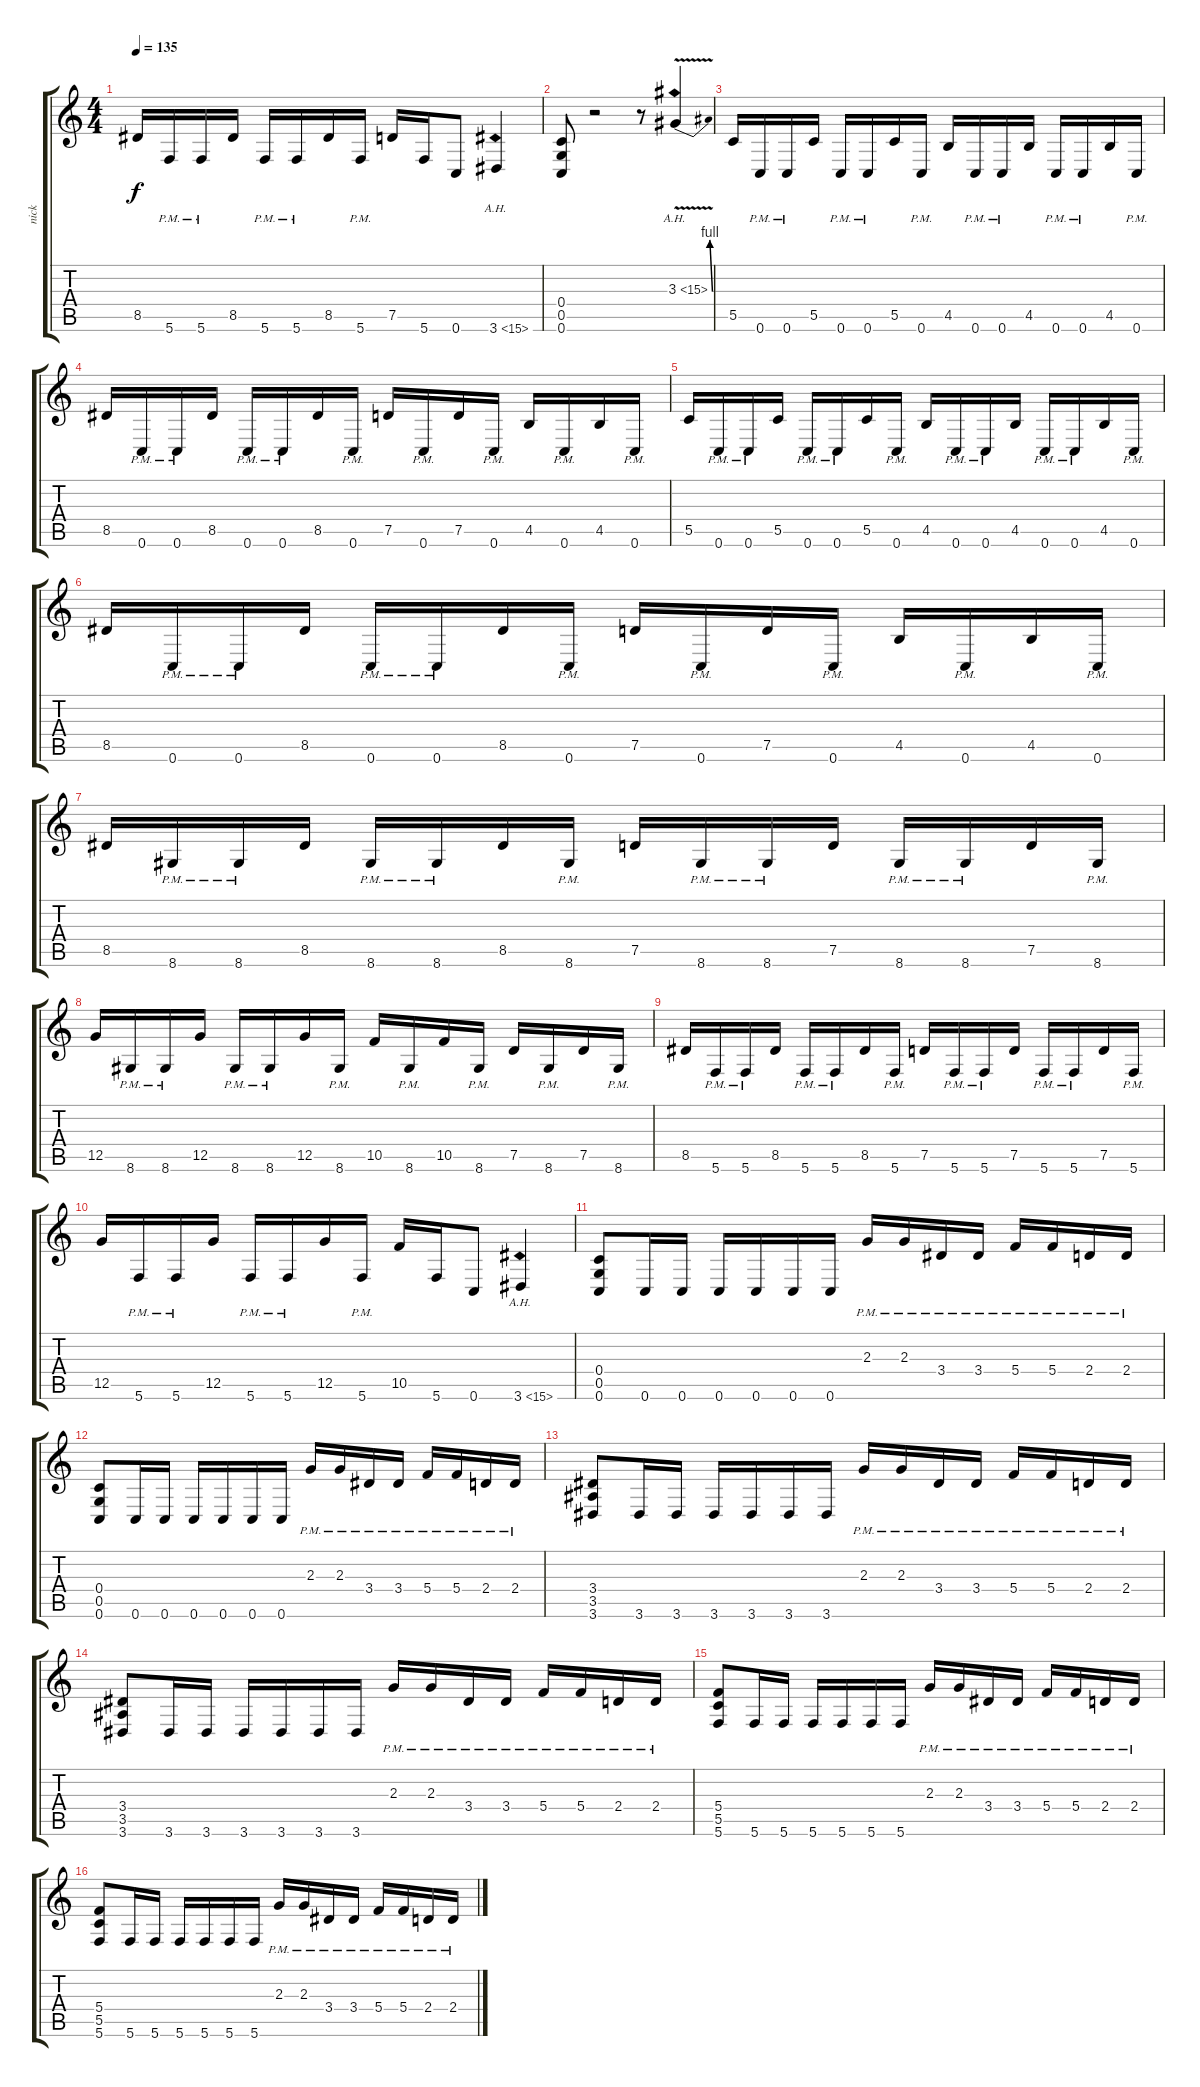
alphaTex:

\track ("nick" "nick") {instrument distortionguitar}
\staff {score tabs}
\tuning (D4 A3 F3 C3 G2 C2) {hide}
\ts (4 4)
\tempo 135
\clef g2
\ks c
8.5.16{dy f} 5.6{pm}.16 5.6{pm}.16 8.5.16 5.6{pm}.16 5.6{pm}.16 8.5.16 5.6{pm}.16 7.5.16 5.6.16 0.6.8 3.6{ah 12}.4 |
(0.4 0.5 0.6).8 r.2 r.8 3.3{be (bend 0 0 60 4) ah 12 v}.4 |
5.5.16 0.6{pm}.16 0.6{pm}.16 5.5.16 0.6{pm}.16 0.6{pm}.16 5.5.16 0.6{pm}.16 4.5.16 0.6{pm}.16 0.6{pm}.16 4.5.16 0.6{pm}.16 0.6{pm}.16 4.5.16 0.6{pm}.16 |
8.5.16 0.6{pm}.16 0.6{pm}.16 8.5.16 0.6{pm}.16 0.6{pm}.16 8.5.16 0.6{pm}.16 7.5.16 0.6{pm}.16 7.5.16 0.6{pm}.16 4.5.16 0.6{pm}.16 4.5.16 0.6{pm}.16 |
5.5.16 0.6{pm}.16 0.6{pm}.16 5.5.16 0.6{pm}.16 0.6{pm}.16 5.5.16 0.6{pm}.16 4.5.16 0.6{pm}.16 0.6{pm}.16 4.5.16 0.6{pm}.16 0.6{pm}.16 4.5.16 0.6{pm}.16 |
8.5.16 0.6{pm}.16 0.6{pm}.16 8.5.16 0.6{pm}.16 0.6{pm}.16 8.5.16 0.6{pm}.16 7.5.16 0.6{pm}.16 7.5.16 0.6{pm}.16 4.5.16 0.6{pm}.16 4.5.16 0.6{pm}.16 |
8.5.16 8.6{pm}.16 8.6{pm}.16 8.5.16 8.6{pm}.16 8.6{pm}.16 8.5.16 8.6{pm}.16 7.5.16 8.6{pm}.16 8.6{pm}.16 7.5.16 8.6{pm}.16 8.6{pm}.16 7.5.16 8.6{pm}.16 |
12.5.16 8.6{pm}.16 8.6{pm}.16 12.5.16 8.6{pm}.16 8.6{pm}.16 12.5.16 8.6{pm}.16 10.5.16 8.6{pm}.16 10.5.16 8.6{pm}.16 7.5.16 8.6{pm}.16 7.5.16 8.6{pm}.16 |
8.5.16 5.6{pm}.16 5.6{pm}.16 8.5.16 5.6{pm}.16 5.6{pm}.16 8.5.16 5.6{pm}.16 7.5.16 5.6{pm}.16 5.6{pm}.16 7.5.16 5.6{pm}.16 5.6{pm}.16 7.5.16 5.6{pm}.16 |
12.5.16 5.6{pm}.16 5.6{pm}.16 12.5.16 5.6{pm}.16 5.6{pm}.16 12.5.16 5.6{pm}.16 10.5.16 5.6.16 0.6.8 3.6{ah 12}.4 |
(0.4 0.5 0.6).8 0.6.16 0.6.16 0.6.16 0.6.16 0.6.16 0.6.16 2.3{pm}.16 2.3{pm}.16 3.4{pm}.16 3.4{pm}.16 5.4{pm}.16 5.4{pm}.16 2.4{pm}.16 2.4{pm}.16 |
(0.4 0.5 0.6).8 0.6.16 0.6.16 0.6.16 0.6.16 0.6.16 0.6.16 2.3{pm}.16 2.3{pm}.16 3.4{pm}.16 3.4{pm}.16 5.4{pm}.16 5.4{pm}.16 2.4{pm}.16 2.4{pm}.16 |
(3.4 3.5 3.6).8 3.6.16 3.6.16 3.6.16 3.6.16 3.6.16 3.6.16 2.3{pm}.16 2.3{pm}.16 3.4{pm}.16 3.4{pm}.16 5.4{pm}.16 5.4{pm}.16 2.4{pm}.16 2.4{pm}.16 |
(3.4 3.5 3.6).8 3.6.16 3.6.16 3.6.16 3.6.16 3.6.16 3.6.16 2.3{pm}.16 2.3{pm}.16 3.4{pm}.16 3.4{pm}.16 5.4{pm}.16 5.4{pm}.16 2.4{pm}.16 2.4{pm}.16 |
(5.4 5.5 5.6).8 5.6.16 5.6.16 5.6.16 5.6.16 5.6.16 5.6.16 2.3{pm}.16 2.3{pm}.16 3.4{pm}.16 3.4{pm}.16 5.4{pm}.16 5.4{pm}.16 2.4{pm}.16 2.4{pm}.16 |
(5.4 5.5 5.6).8 5.6.16 5.6.16 5.6.16 5.6.16 5.6.16 5.6.16 2.3{pm}.16 2.3{pm}.16 3.4{pm}.16 3.4{pm}.16 5.4{pm}.16 5.4{pm}.16 2.4{pm}.16 2.4{pm}.16
